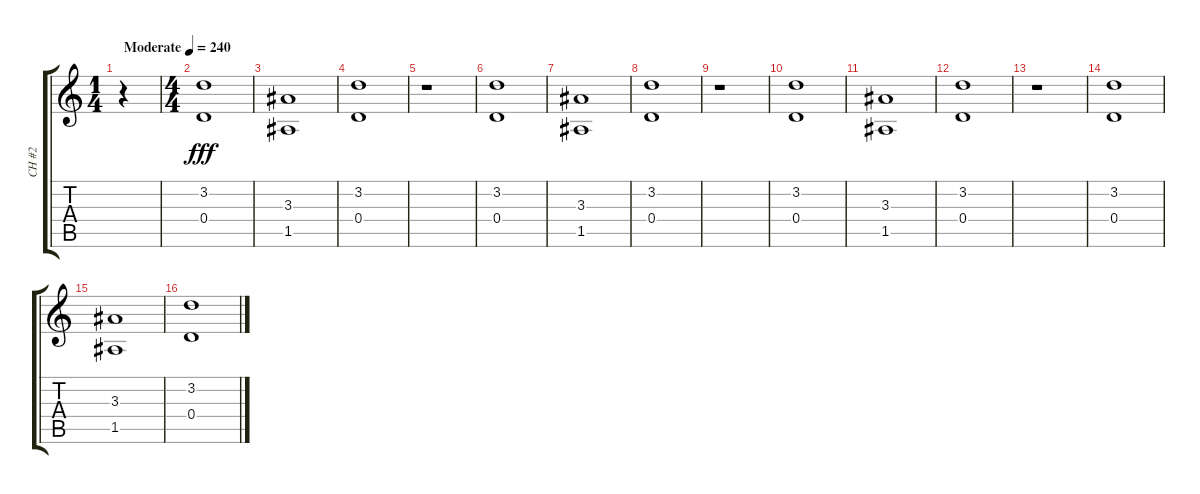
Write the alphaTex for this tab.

\track ("CH #2" "CH #2") {instrument overdrivenguitar}
\staff {score tabs}
\tuning (E4 B3 G3 D3 A2 E2) {hide}
\ts (1 4)
\tempo (240 "Moderate")
\clef g2
\ks c
r.4{dy fff instrument overdrivenguitar} |
\ts (4 4)
(3.2 0.4).1{balance 8} |
(3.3 1.5).1 |
(3.2 0.4).1 |
r.1 |
(3.2 0.4).1{balance 8} |
(3.3 1.5).1 |
(3.2 0.4).1 |
r.1 |
(3.2 0.4).1{balance 8} |
(3.3 1.5).1 |
(3.2 0.4).1 |
r.1 |
(3.2 0.4).1{balance 8} |
(3.3 1.5).1 |
(3.2 0.4).1
